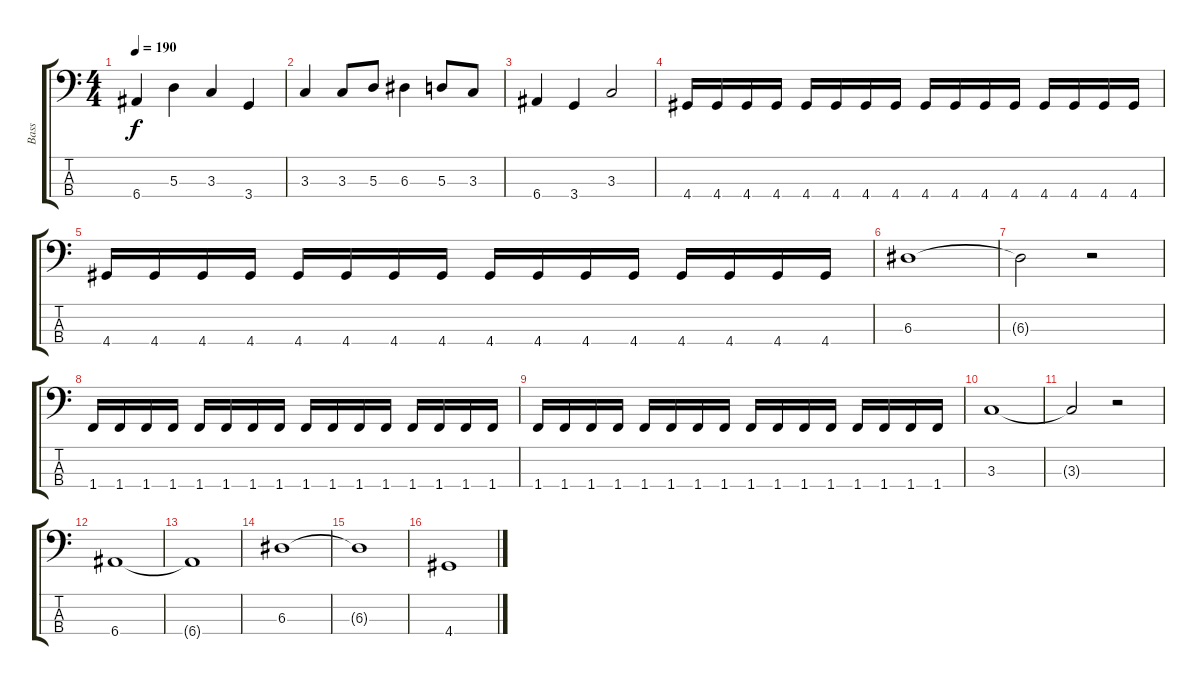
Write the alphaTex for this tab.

\track ("Bass" "Bass") {instrument electricbassfinger}
\staff {score tabs}
\tuning (G2 D2 A1 E1) {hide}
\ts (4 4)
\tempo 190
\clef f4
\ks c
6.4.4{dy f} 5.3.4 3.3.4 3.4.4 |
3.3.4 3.3.8 5.3.8 6.3.4 5.3.8 3.3.8 |
6.4.4 3.4.4 3.3.2 |
4.4.16 4.4.16 4.4.16 4.4.16 4.4.16 4.4.16 4.4.16 4.4.16 4.4.16 4.4.16 4.4.16 4.4.16 4.4.16 4.4.16 4.4.16 4.4.16 |
4.4.16 4.4.16 4.4.16 4.4.16 4.4.16 4.4.16 4.4.16 4.4.16 4.4.16 4.4.16 4.4.16 4.4.16 4.4.16 4.4.16 4.4.16 4.4.16 |
6.3.1 |
6.3{t}.2 r.2 |
1.4.16 1.4.16 1.4.16 1.4.16 1.4.16 1.4.16 1.4.16 1.4.16 1.4.16 1.4.16 1.4.16 1.4.16 1.4.16 1.4.16 1.4.16 1.4.16 |
1.4.16 1.4.16 1.4.16 1.4.16 1.4.16 1.4.16 1.4.16 1.4.16 1.4.16 1.4.16 1.4.16 1.4.16 1.4.16 1.4.16 1.4.16 1.4.16 |
3.3.1 |
3.3{t}.2 r.2 |
6.4.1 |
6.4{t}.1 |
6.3.1 |
6.3{t}.1 |
4.4.1
